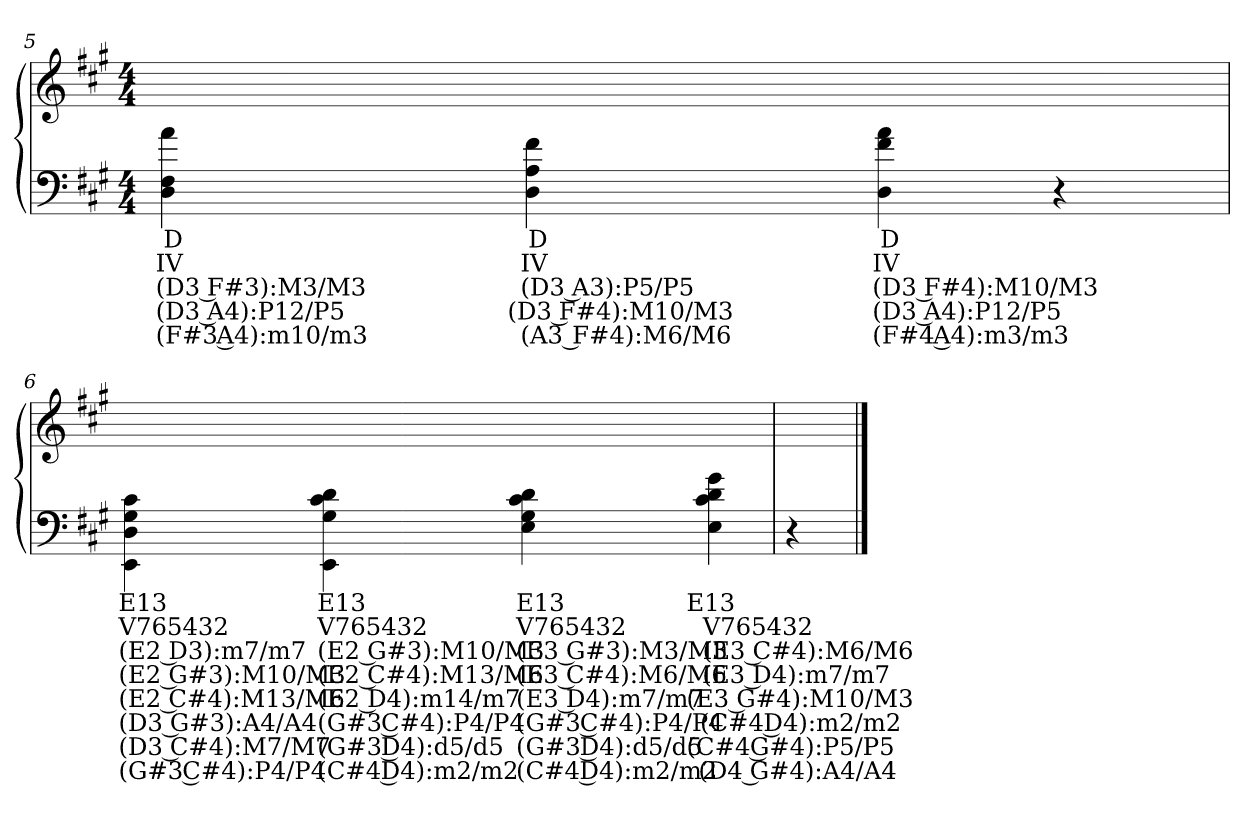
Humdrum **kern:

**kern	**text	**text	**text	**text	**text	**text	**text	**text	**kern
*part2	*part2	*part2	*part2	*part2	*part2	*part2	*part2	*part2	*part1
*staff2	*staff2	*staff2	*staff2	*staff2	*staff2	*staff2	*staff2	*staff2	*staff1
*clefF4	*	*	*	*	*	*	*	*	*clefG2
*k[f#c#g#]	*	*	*	*	*	*	*	*	*k[f#c#g#]
*A:	*	*	*	*	*	*	*	*	*A:
*M4/4	*	*	*	*	*	*	*	*	*M4/4
=5	=5	=5	=5	=5	=5	=5	=5	=5	=5
4D 4F# 4a	D	IV	(D3 F#3):M3/M3	(D3 A4):P12/P5	(F#3 A4):m10/m3	.	.	.	1ryy
4D 4A 4f#	D	IV	(D3 A3):P5/P5	(D3 F#4):M10/M3	(A3 F#4):M6/M6	.	.	.	.
4D 4f# 4a	D	IV	(D3 F#4):M10/M3	(D3 A4):P12/P5	(F#4 A4):m3/m3	.	.	.	.
4r	.	.	.	.	.	.	.	.	.
=6	=6	=6	=6	=6	=6	=6	=6	=6	=6
4EE 4D 4G# 4c#	E13	V765432	(E2 D3):m7/m7	(E2 G#3):M10/M3	(E2 C#4):M13/M6	(D3 G#3):A4/A4	(D3 C#4):M7/M7	(G#3 C#4):P4/P4	1ryy
4EE 4G# 4c# 4d	E13	V765432	(E2 G#3):M10/M3	(E2 C#4):M13/M6	(E2 D4):m14/m7	(G#3 C#4):P4/P4	(G#3 D4):d5/d5	(C#4 D4):m2/m2	.
4E 4G# 4c# 4d	E13	V765432	(E3 G#3):M3/M3	(E3 C#4):M6/M6	(E3 D4):m7/m7	(G#3 C#4):P4/P4	(G#3 D4):d5/d5	(C#4 D4):m2/m2	.
4E 4c# 4d 4g#	E13	V765432	(E3 C#4):M6/M6	(E3 D4):m7/m7	(E3 G#4):M10/M3	(C#4 D4):m2/m2	(C#4 G#4):P5/P5	(D4 G#4):A4/A4	.
=7	=7	=7	=7	=7	=7	=7	=7	=7	=7
4r	.	.	.	.	.	.	.	.	4ryy
==	==	==	==	==	==	==	==	==	==
*-	*-	*-	*-	*-	*-	*-	*-	*-	*-
